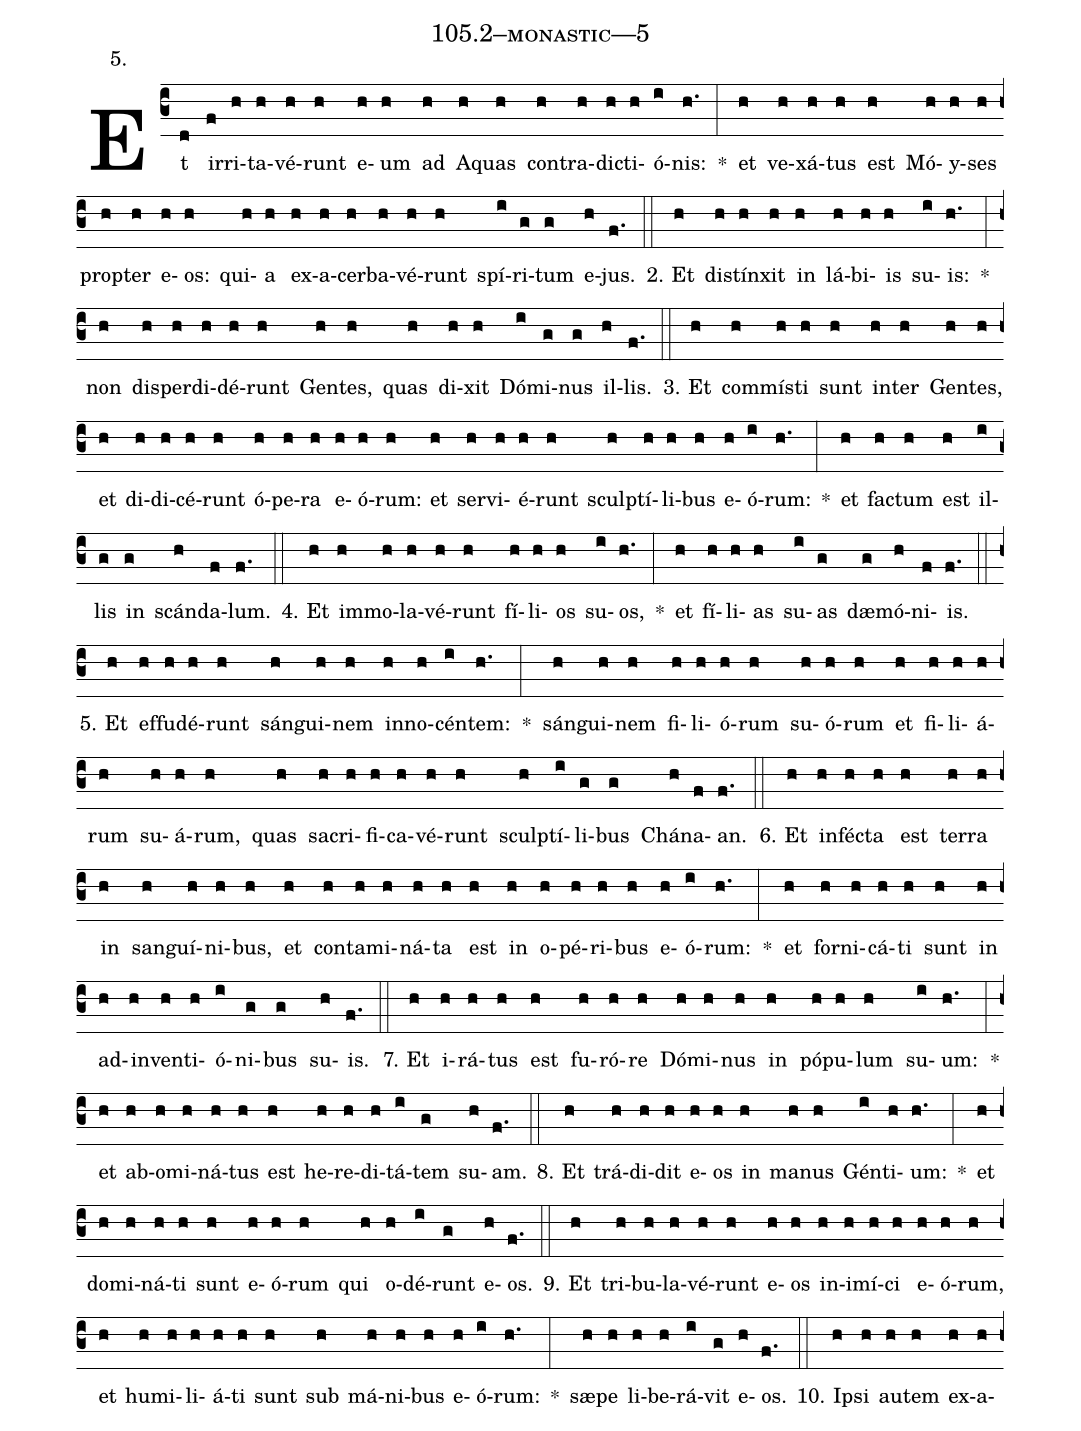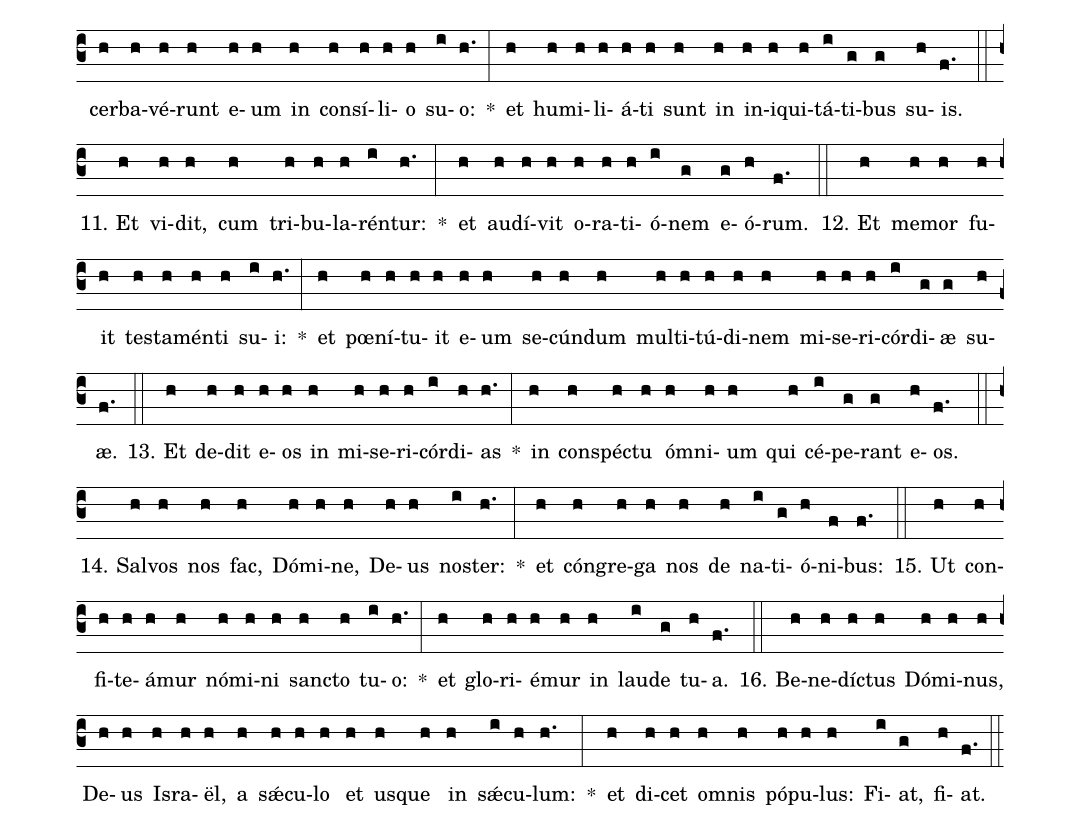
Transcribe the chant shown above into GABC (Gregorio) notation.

name: 105.2--monastic---5;
annotation: 5.;
%%
(c3)Et(d) ir(f)ri(h)ta(h)vé(h)runt(h) e(h)um(h) ad(h) A(h)quas(h) con(h)tra(h)dic(h)ti(h)ó(i)nis:(h.) *(:) et(h) ve(h)xá(h)tus(h) est(h) Mó(h)y(h)ses(h) prop(h)ter(h) e(h)os:(h) qui(h)a(h) ex(h)a(h)cer(h)ba(h)vé(h)runt(h) spí(i)ri(g)tum(g) e(h)jus.(f.) (::)
2. Et(h) di(h)stín(h)xit(h) in(h) lá(h)bi(h)is(h) su(i)is:(h.) *(:) non(h) dis(h)per(h)di(h)dé(h)runt(h) Gen(h)tes,(h) quas(h) di(h)xit(h) Dó(i)mi(g)nus(g) il(h)lis.(f.) (::)
3. Et(h) com(h)mís(h)ti(h) sunt(h) in(h)ter(h) Gen(h)tes,(h) et(h) di(h)di(h)cé(h)runt(h) ó(h)pe(h)ra(h) e(h)ó(h)rum:(h) et(h) ser(h)vi(h)é(h)runt(h) sculp(h)tí(h)li(h)bus(h) e(h)ó(i)rum:(h.) *(:) et(h) fac(h)tum(h) est(h) il(i)lis(g) in(g) scán(h)da(f)lum.(f.) (::)
4. Et(h) im(h)mo(h)la(h)vé(h)runt(h) fí(h)li(h)os(h) su(i)os,(h.) *(:) et(h) fí(h)li(h)as(h) su(i)as(g) dæ(g)mó(h)ni(f)is.(f.) (::)
5. Et(h) ef(h)fu(h)dé(h)runt(h) sán(h)gui(h)nem(h) in(h)no(h)cén(i)tem:(h.) *(:) sán(h)gui(h)nem(h) fi(h)li(h)ó(h)rum(h) su(h)ó(h)rum(h) et(h) fi(h)li(h)á(h)rum(h) su(h)á(h)rum,(h) quas(h) sa(h)cri(h)fi(h)ca(h)vé(h)runt(h) sculp(h)tí(i)li(g)bus(g) Chá(h)na(f)an.(f.) (::)
6. Et(h) in(h)féc(h)ta(h) est(h) ter(h)ra(h) in(h) san(h)guí(h)ni(h)bus,(h) et(h) con(h)ta(h)mi(h)ná(h)ta(h) est(h) in(h) o(h)pé(h)ri(h)bus(h) e(h)ó(i)rum:(h.) *(:) et(h) for(h)ni(h)cá(h)ti(h) sunt(h) in(h) ad(h)in(h)ven(h)ti(h)ó(i)ni(g)bus(g) su(h)is.(f.) (::)
7. Et(h) i(h)rá(h)tus(h) est(h) fu(h)ró(h)re(h) Dó(h)mi(h)nus(h) in(h) pó(h)pu(h)lum(h) su(i)um:(h.) *(:) et(h) ab(h)o(h)mi(h)ná(h)tus(h) est(h) he(h)re(h)di(h)tá(i)tem(g) su(h)am.(f.) (::)
8. Et(h) trá(h)di(h)dit(h) e(h)os(h) in(h) ma(h)nus(h) Gén(i)ti(h)um:(h.) *(:) et(h) do(h)mi(h)ná(h)ti(h) sunt(h) e(h)ó(h)rum(h) qui(h) o(h)dé(i)runt(g) e(h)os.(f.) (::)
9. Et(h) tri(h)bu(h)la(h)vé(h)runt(h) e(h)os(h) in(h)i(h)mí(h)ci(h) e(h)ó(h)rum,(h) et(h) hu(h)mi(h)li(h)á(h)ti(h) sunt(h) sub(h) má(h)ni(h)bus(h) e(h)ó(i)rum:(h.) *(:) sæ(h)pe(h) li(h)be(h)rá(i)vit(g) e(h)os.(f.) (::)
10. Ip(h)si(h) au(h)tem(h) ex(h)a(h)cer(h)ba(h)vé(h)runt(h) e(h)um(h) in(h) con(h)sí(h)li(h)o(h) su(i)o:(h.) *(:) et(h) hu(h)mi(h)li(h)á(h)ti(h) sunt(h) in(h) in(h)i(h)qui(h)tá(i)ti(g)bus(g) su(h)is.(f.) (::)
11. Et(h) vi(h)dit,(h) cum(h) tri(h)bu(h)la(h)rén(i)tur:(h.) *(:) et(h) au(h)dí(h)vit(h) o(h)ra(h)ti(h)ó(i)nem(g) e(g)ó(h)rum.(f.) (::)
12. Et(h) me(h)mor(h) fu(h)it(h) tes(h)ta(h)mén(h)ti(h) su(i)i:(h.) *(:) et(h) pœ(h)ní(h)tu(h)it(h) e(h)um(h) se(h)cún(h)dum(h) mul(h)ti(h)tú(h)di(h)nem(h) mi(h)se(h)ri(h)cór(i)di(g)æ(g) su(h)æ.(f.) (::)
13. Et(h) de(h)dit(h) e(h)os(h) in(h) mi(h)se(h)ri(h)cór(i)di(h)as(h.) *(:) in(h) con(h)spéc(h)tu(h) óm(h)ni(h)um(h) qui(h) cé(i)pe(g)rant(g) e(h)os.(f.) (::)
14. Sal(h)vos(h) nos(h) fac,(h) Dó(h)mi(h)ne,(h) De(h)us(h) nos(i)ter:(h.) *(:) et(h) cón(h)gre(h)ga(h) nos(h) de(h) na(i)ti(g)ó(h)ni(f)bus:(f.) (::)
15. Ut(h) con(h)fi(h)te(h)á(h)mur(h) nó(h)mi(h)ni(h) sanc(h)to(h) tu(i)o:(h.) *(:) et(h) glo(h)ri(h)é(h)mur(h) in(h) lau(i)de(g) tu(h)a.(f.) (::)
16. Be(h)ne(h)díc(h)tus(h) Dó(h)mi(h)nus,(h) De(h)us(h) Is(h)ra(h)ël,(h) a(h) sǽ(h)cu(h)lo(h) et(h) us(h)que(h) in(h) sǽ(i)cu(h)lum:(h.) *(:) et(h) di(h)cet(h) om(h)nis(h) pó(h)pu(h)lus:(h) Fi(i)at,(g) fi(h)at.(f.) (::)
